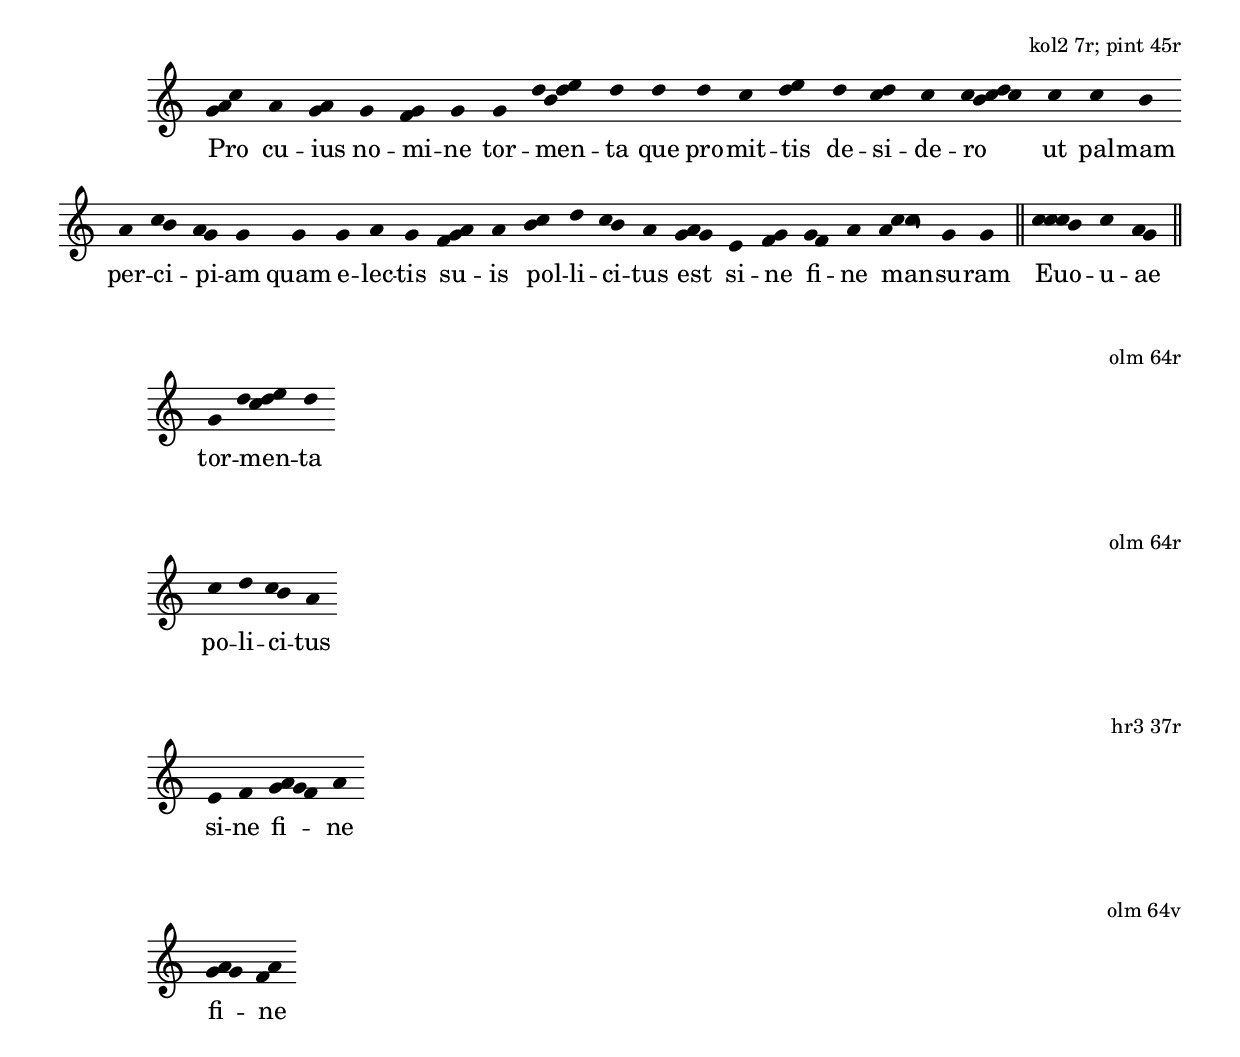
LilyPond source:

\version "2.19.32"

\include "../lib/synopsis.ily"

\score {
  \transpose c c' {
    \plainchant
    \melisma { g a c' } \bar "" a \melisma { g a } \bar "" g \melisma { f g } g \bar ""
    g \melisma { d' b d' e' } d' \bar "" d' \bar "" d' c' \melisma { d' e' } \bar "" d' \melisma { c' d' } c' \melisma { c' b c' d' c' } \bar ""
    c' \bar "" c' b \bar "" a \melisma { c' b } \melisma { a g } g \bar ""
    g \bar "" g a g \bar "" \melisma { f g a } a \bar "" \melisma { b c' } d' \melisma { c' b } a \bar "" \melisma { g a g } \bar ""
    e \melisma { f g } \bar "" \melisma { g f } a \bar "" \melisma { a c' \strophicus c' } g g \bar "||"

    \melisma { c' c' c' b } c' \melisma { a g } \bar "||"
  }
  \addlyrics {
    Pro cu -- ius no -- mi -- ne
    tor -- men -- ta que pro -- mit -- tis de -- si -- de -- ro
    ut pal -- mam per -- ci -- pi -- am
    quam e -- lec -- tis su -- is pol -- li -- ci -- tus est
    si -- ne fi -- ne man -- su -- ram

    Euo -- u -- ae
  }
  \header {
    fontes = "kol2 7r; pint 45r"
  }
}

\score {
  \transpose c c' {
    \plainchant
    g \melisma { d' c' d' e' } d'
  }
  \addlyrics {
    tor -- men -- ta
  }
  \header {
    fontes = "olm 64r"
  }
}

\score {
  \transpose c c' {
    \plainchant
    c' d' \melisma { c' b } a
  }
  \addlyrics {
    po -- li -- ci -- tus
  }
  \header {
    fontes = "olm 64r"
  }
}

\score {
  \transpose c c' {
    \plainchant
    e f \melisma { g a g f } a
  }
  \addlyrics {
    si -- ne fi -- ne
  }
  \header {
    fontes = "hr3 37r"
  }
}

\score {
  \transpose c c' {
    \plainchant
    \melisma { g a g } \melisma { f a }
  }
  \addlyrics {
    fi -- ne
  }
  \header {
    fontes = "olm 64v"
  }
}
